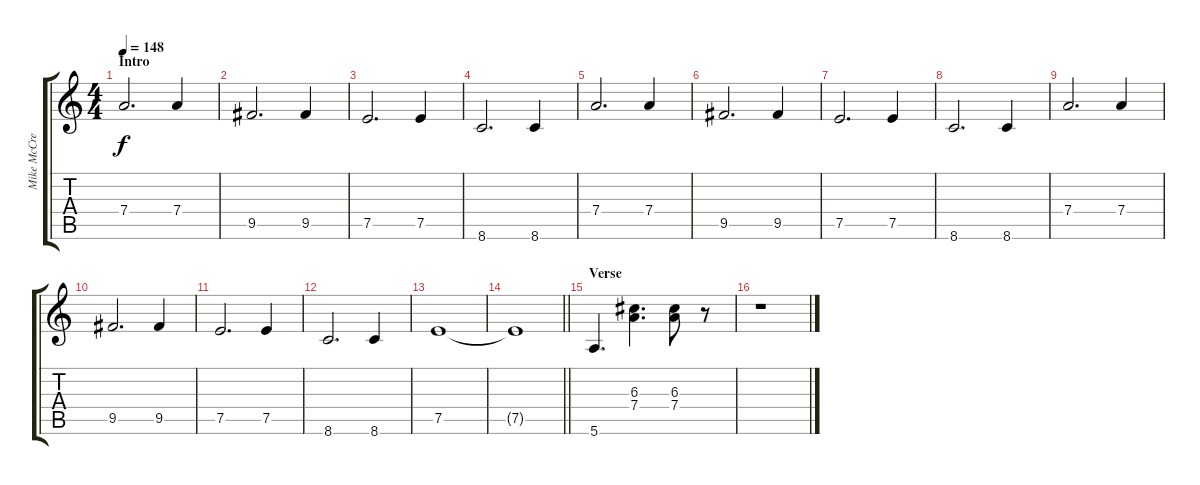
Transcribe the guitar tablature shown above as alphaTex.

\track ("Mike McCready" "Mike McCre") {instrument overdrivenguitar}
\staff {score tabs}
\tuning (E4 B3 G3 D3 A2 E2) {hide}
\ts (4 4)
\section ("" "Intro")
\tempo 148
\clef g2
\ks c
7.4.2{d dy f instrument overdrivenguitar} 7.4.4 |
9.5.2{d} 9.5.4 |
7.5.2{d} 7.5.4 |
8.6.2{d} 8.6.4 |
7.4.2{d} 7.4.4 |
9.5.2{d} 9.5.4 |
7.5.2{d} 7.5.4 |
8.6.2{d} 8.6.4 |
7.4.2{d} 7.4.4 |
9.5.2{d} 9.5.4 |
7.5.2{d} 7.5.4 |
8.6.2{d} 8.6.4 |
7.5.1 |
\barLineRight lightlight
7.5{t}.1 |
\section ("" "Verse")
5.6.4{d} (6.3 7.4).4{d} (6.3 7.4).8 r.8 |
r.1
